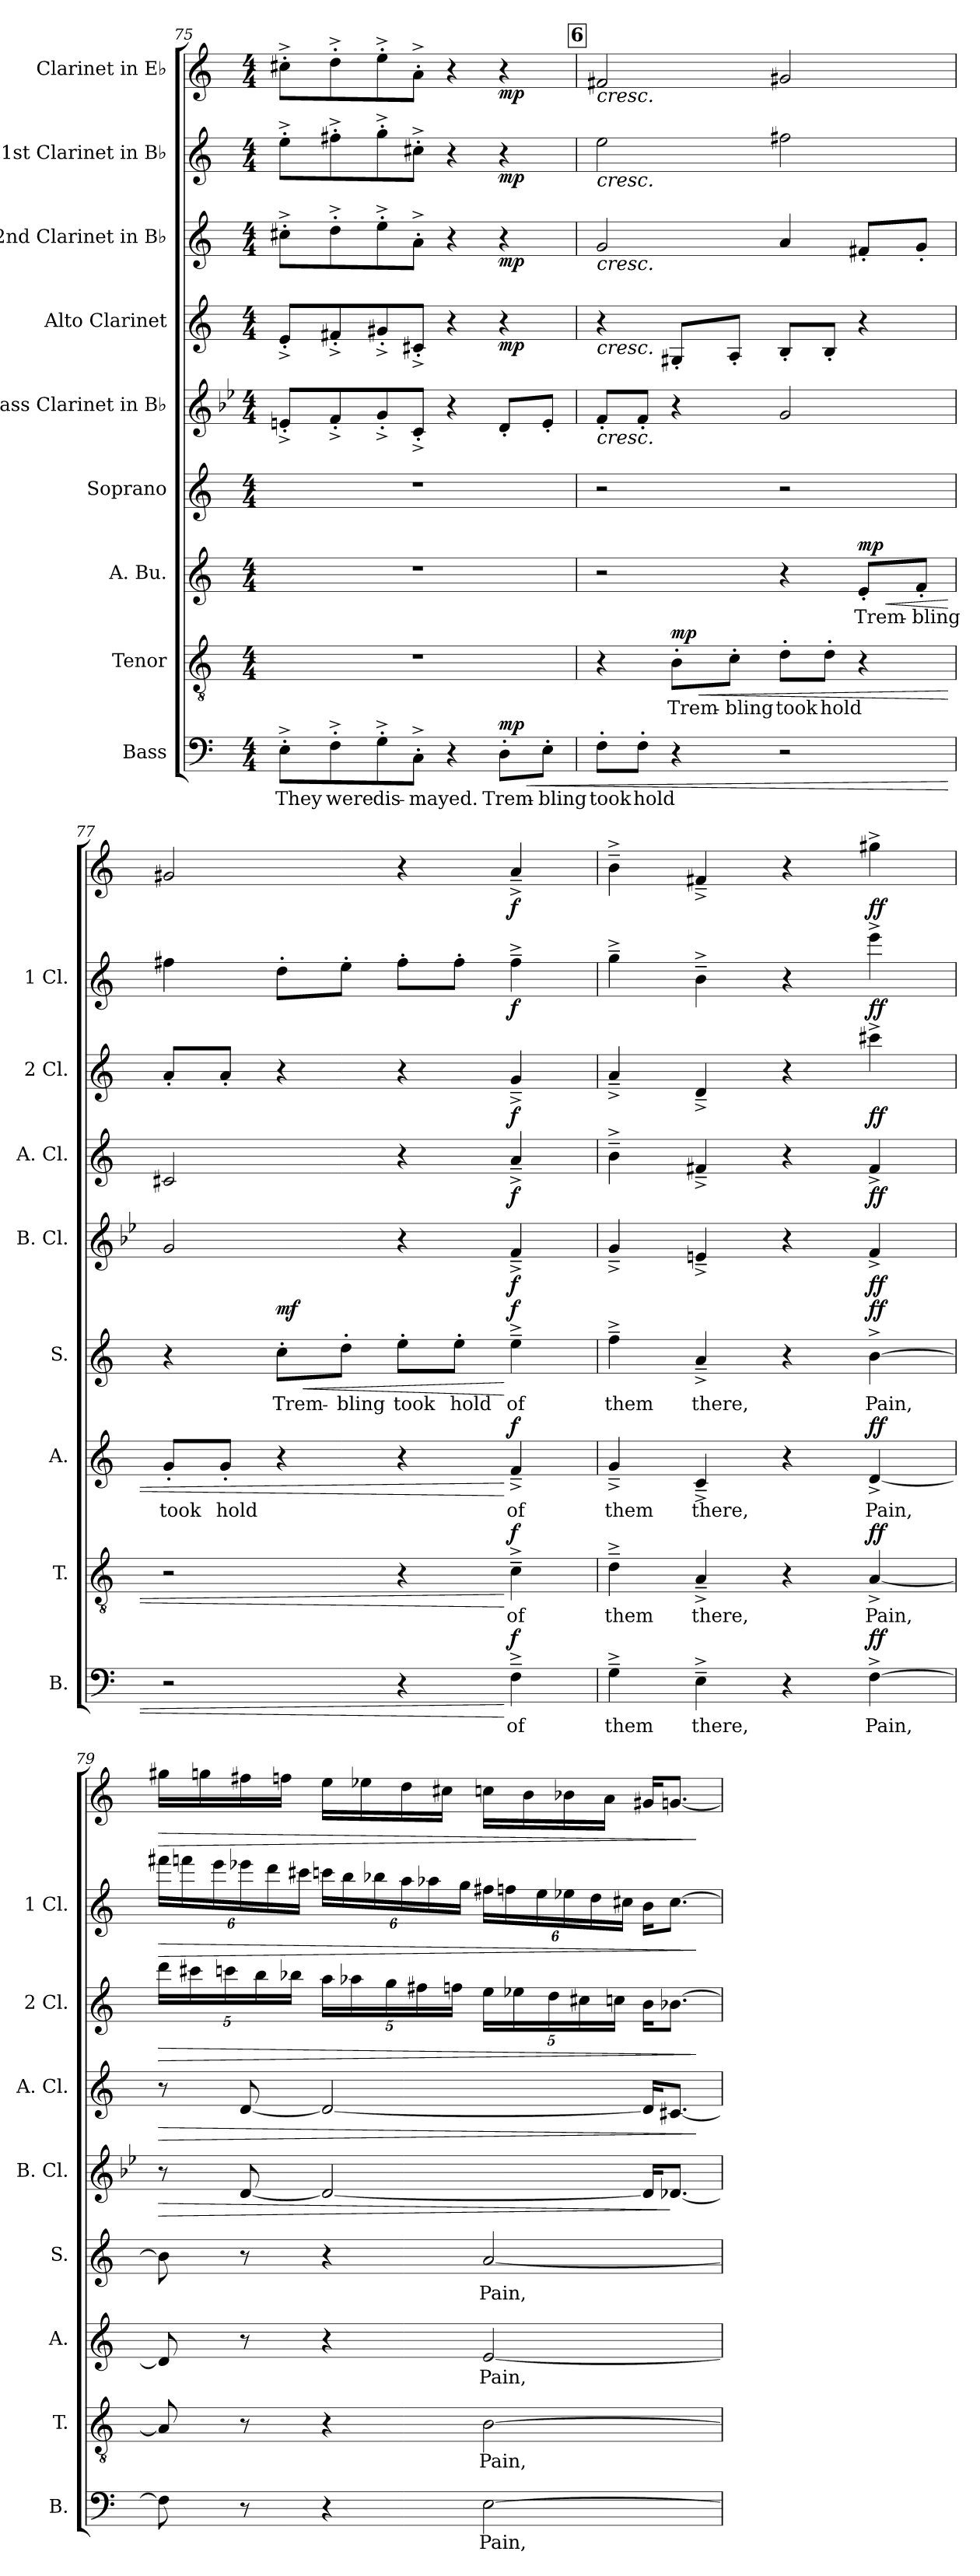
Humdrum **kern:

**kern	**text	**dynam	**kern	**text	**dynam	**kern	**text	**dynam	**kern	**text	**dynam	**kern	**dynam	**kern	**dynam	**kern	**dynam	**kern	**dynam	**kern	**dynam
*part9	*part9	*part9	*part8	*part8	*part8	*part7	*part7	*part7	*part6	*part6	*part6	*part5	*part5	*part4	*part4	*part3	*part3	*part2	*part2	*part1	*part1
*staff9	*staff9	*staff9	*staff8	*staff8	*staff8	*staff7	*staff7	*staff7	*staff6	*staff6	*staff6	*staff5	*staff5	*staff4	*staff4	*staff3	*staff3	*staff2	*staff2	*staff1	*staff1
*I"Bass	*	*	*I"Tenor	*	*	*I"A. Bu.	*	*	*I"Soprano	*	*	*I"Bass Clarinet in B♭	*	*I"Alto Clarinet	*	*I"2nd Clarinet in B♭	*	*I"1st Clarinet in B♭	*	*I"Clarinet in E♭	*
*I'B.	*	*	*I'T.	*	*	*I'A.	*	*	*I'S.	*	*	*I'B. Cl.	*	*I'A. Cl.	*	*I'2 Cl.	*	*I'1 Cl.	*	*	*
*clefF4	*	*	*clefGv2	*	*	*clefG2	*	*	*clefG2	*	*	*clefG2	*	*clefG2	*	*clefG2	*	*clefG2	*	*clefG2	*
*	*	*	*	*	*	*	*	*	*	*	*	*ITrd8c14	*	*ITrd5c9	*	*ITrd1c2	*	*ITrd1c2	*	*ITrd-2c-3	*
*k[]	*	*	*k[]	*	*	*k[]	*	*	*k[]	*	*	*k[b-e-]	*	*k[b-e-a-]	*	*k[b-e-]	*	*k[b-e-]	*	*k[b-e-a-]	*
*M4/4	*	*	*M4/4	*	*	*M4/4	*	*	*M4/4	*	*	*M4/4	*	*M4/4	*	*M4/4	*	*M4/4	*	*M4/4	*
=75	=75	=75	=75	=75	=75	=75	=75	=75	=75	=75	=75	=75	=75	=75	=75	=75	=75	=75	=75	=75	=75
!	!LO:LY:b	!	!	!	!	!	!	!	!	!	!	!	!	!	!	!	!	!	!	!	!
8E^'\L	They	.	1r	.	.	1r	.	.	1r	.	.	8En^'/L	.	8G^'/L	.	8bn^'\L	.	8dd^'\L	.	8een^'\L	.
!	!LO:LY:b	!	!	!	!	!	!	!	!	!	!	!	!	!	!	!	!	!	!	!	!
8F^'\	were	.	.	.	.	.	.	.	.	.	.	8F^'/	.	8An^'/	.	8cc^'\	.	8een^'\	.	8ff^'\	.
!	!LO:LY:b	!	!	!	!	!	!	!	!	!	!	!	!	!	!	!	!	!	!	!	!
8G^'\	dis-	.	.	.	.	.	.	.	.	.	.	8G^'/	.	8Bn^'/	.	8dd^'\	.	8ff^'\	.	8gg^'\	.
!	!LO:LY:b	!	!	!	!	!	!	!	!	!	!	!	!	!	!	!	!	!	!	!	!
8C^'\J	-mayed.	.	.	.	.	.	.	.	.	.	.	8C^'/J	.	8En^'/J	.	8g^'\J	.	8bn^'\J	.	8cc^'\J	.
4r	.	.	.	.	.	.	.	.	.	.	.	4r	.	4r	.	4r	.	4r	.	4r	.
!	!LO:LY:b	!LO:HP:b	!	!	!	!	!	!	!	!	!	!	!	!	!	!	!	!	!	!	!
!	!	!LO:DY:n=1:b	!	!	!	!	!	!	!	!	!	!	!	!	!LO:DY:b	!	!LO:DY:b	!	!LO:DY:b	!	!LO:DY:b
8D'\L	Trem-	< mp	.	.	.	.	.	.	.	.	.	8D'/L	.	4r	mp	4r	mp	4r	mp	4r	mp
!	!LO:LY:b	!	!	!	!	!	!	!	!	!	!	!	!	!	!	!	!	!	!	!	!
8E'\J	-bling	.	.	.	.	.	.	.	.	.	.	8E'/J	.	.	.	.	.	.	.	.	.
!!LO:PB:g=z
!!LO:REH:place=s1:a:B:fs=14:t=6
=76	=76	=76	=76	=76	=76	=76	=76	=76	=76	=76	=76	=76	=76	=76	=76	=76	=76	=76	=76	=76	=76
!	!LO:LY:b	!	!	!	!	!	!	!	!	!	!	!	!LO:HP:b	!	!LO:HP:b	!	!LO:HP:b	!	!LO:HP:b	!	!LO:HP:b
8F'\L	took	.	4r	.	.	2r	.	.	2r	.	.	8F'/L	<	4r	<	2f/	<	2dd\	<	2an/	<
!	!LO:LY:b	!	!	!	!	!	!	!	!	!	!	!	!	!	!	!	!	!	!	!	!
8F'\J	hold	.	.	.	.	.	.	.	.	.	.	8F'/J	.	.	.	.	.	.	.	.	.
!	!	!	!	!LO:LY:b	!LO:HP:b	!	!	!	!	!	!	!	!	!	!	!	!	!	!	!	!
!	!	!	!	!	!LO:DY:n=1:b	!	!	!	!	!	!	!	!	!	!	!	!	!	!	!	!
4r	.	.	8B'\L	Trem-	< mp	.	.	.	.	.	.	4r	.	8BBn'/L	.	.	.	.	.	.	.
!	!	!	!	!LO:LY:b	!	!	!	!	!	!	!	!	!	!	!	!	!	!	!	!	!
.	.	.	8c'\J	-bling	.	.	.	.	.	.	.	.	.	8C'/J	.	.	.	.	.	.	.
!	!	!	!	!LO:LY:b	!	!	!	!	!	!	!	!	!	!	!	!	!	!	!	!	!
2r	.	.	8d'\L	took	.	4r	.	.	2r	.	.	2G/	.	8D'/L	.	4g/	.	2een\	.	2bn/	.
!	!	!	!	!LO:LY:b	!	!	!	!	!	!	!	!	!	!	!	!	!	!	!	!	!
.	.	.	8d'\J	hold	.	.	.	.	.	.	.	.	.	8D'/J	.	.	.	.	.	.	.
!	!	!	!	!	!	!	!LO:LY:b	!LO:HP:b	!	!	!	!	!	!	!	!	!	!	!	!	!
!	!	!	!	!	!	!	!	!LO:DY:n=1:b	!	!	!	!	!	!	!	!	!	!	!	!	!
.	.	.	4r	.	.	8e'/L	Trem-	< mp	.	.	.	.	.	4r	.	8en'/L	.	.	.	.	.
!	!	!	!	!	!	!	!LO:LY:b	!	!	!	!	!	!	!	!	!	!	!	!	!	!
.	.	.	.	.	.	8f'/J	-bling	.	.	.	.	.	.	.	.	8f'/J	.	.	.	.	.
=77	=77	=77	=77	=77	=77	=77	=77	=77	=77	=77	=77	=77	=77	=77	=77	=77	=77	=77	=77	=77	=77
!	!	!	!	!	!	!	!LO:LY:b	!	!	!	!	!	!	!	!	!	!	!	!	!	!
2r	.	.	2r	.	.	8g'/L	took	.	4r	.	.	2G/	.	2En/	.	8g'/L	.	4een\	.	2bn/	.
!	!	!	!	!	!	!	!LO:LY:b	!	!	!	!	!	!	!	!	!	!	!	!	!	!
.	.	.	.	.	.	8g'/J	hold	.	.	.	.	.	.	.	.	8g'/J	.	.	.	.	.
!	!	!	!	!	!	!	!	!	!	!LO:LY:b	!LO:HP:b	!	!	!	!	!	!	!	!	!	!
!	!	!	!	!	!	!	!	!	!	!	!LO:DY:n=1:b	!	!	!	!	!	!	!	!	!	!
.	.	.	.	.	.	4r	.	.	8cc'\L	Trem-	< mf	.	.	.	.	4r	.	8cc'\L	.	.	.
!	!	!	!	!	!	!	!	!	!	!LO:LY:b	!	!	!	!	!	!	!	!	!	!	!
.	.	.	.	.	.	.	.	.	8dd'\J	-bling	.	.	.	.	.	.	.	8dd'\J	.	.	.
!	!	!	!	!	!	!	!	!	!	!LO:LY:b	!	!	!	!	!	!	!	!	!	!	!
4r	.	.	4r	.	.	4r	.	.	8ee'\L	took	.	4r	.	4r	.	4r	.	8ee'\L	.	4r	.
!	!	!	!	!	!	!	!	!	!	!LO:LY:b	!	!	!	!	!	!	!	!	!	!	!
.	.	.	.	.	.	.	.	.	8ee'\J	hold	.	.	.	.	.	.	.	8ee'\J	.	.	.
!	!LO:LY:b	!LO:DY:n=1:b	!	!LO:LY:b	!LO:DY:n=1:b	!	!LO:LY:b	!LO:DY:n=1:b	!	!LO:LY:b	!LO:DY:n=2:b	!	!LO:DY:b	!	!LO:DY:b	!	!LO:DY:b	!	!LO:DY:b	!	!LO:DY:b
4F~^\	of	[ f	4c~^\	of	[ f	4f~^/	of	[ f	4ee~^\	of	[ f	4F~^/	f	4c~^/	f	4f~^/	f	4ee~^\	f	4cc~^/	f
.	.	.	.	.	.	.	.	.	.	.	.	.	[	.	[	.	[	.	[	.	[
=78	=78	=78	=78	=78	=78	=78	=78	=78	=78	=78	=78	=78	=78	=78	=78	=78	=78	=78	=78	=78	=78
!	!LO:LY:b	!	!	!LO:LY:b	!	!	!LO:LY:b	!	!	!LO:LY:b	!	!	!	!	!	!	!	!	!	!	!
4G~^\	them	.	4d~^\	them	.	4g~^/	them	.	4ff~^\	them	.	4G~^/	.	4d~^\	.	4g~^/	.	4ff~^\	.	4dd~^\	.
!	!LO:LY:b	!	!	!LO:LY:b	!	!	!LO:LY:b	!	!	!LO:LY:b	!	!	!	!	!	!	!	!	!	!	!
4E~^\	there,	.	4A~^/	there,	.	4c~^/	there,	.	4a~^/	there,	.	4En~^/	.	4An~^/	.	4c~^/	.	4a~^\	.	4an~^/	.
4r	.	.	4r	.	.	4r	.	.	4r	.	.	4r	.	4r	.	4r	.	4r	.	4r	.
!	!LO:LY:b	!LO:DY:b	!	!LO:LY:b	!LO:DY:b	!	!LO:LY:b	!LO:DY:b	!	!LO:LY:b	!LO:DY:b	!	!LO:DY:b	!	!LO:DY:b	!	!LO:DY:b	!	!LO:DY:b	!	!LO:DY:b
[4F^\	Pain,	ff	[4A^/	Pain,	ff	[4d^/	Pain,	ff	[4b^\	Pain,	ff	4F^/	ff	4A^/	ff	4bbn^\	ff	4ddd^\	ff	4bbn^\	ff
!!LO:PB:g=z
=79	=79	=79	=79	=79	=79	=79	=79	=79	=79	=79	=79	=79	=79	=79	=79	=79	=79	=79	=79	=79	=79
!	!	!	!	!	!	!	!	!	!	!	!	!	!LO:HP:b	!	!LO:HP:b	!	!	!	!	!	!
*	*	*	*	*	*	*	*	*	*	*	*	*	*	*	*	*Xbrackettup	*	*	*	*	*
!	!	!	!	!	!	!	!	!	!	!	!	!	!	!	!	!	!LO:HP:b	!	!	!	!
*	*	*	*	*	*	*	*	*	*	*	*	*	*	*	*	*	*	*Xbrackettup	*	*	*
!	!	!	!	!	!	!	!	!	!	!	!	!	!	!	!	!	!	!	!LO:HP:b	!	!LO:HP:b
8F\]	.	.	8A/]	.	.	8d/]	.	.	8b\]	.	.	8r	>	8r	>	20ccc\LL	>	24eeen\LL	>	16bbn\LL	>
.	.	.	.	.	.	.	.	.	.	.	.	.	.	.	.	.	.	24eee-X\	.	.	.
.	.	.	.	.	.	.	.	.	.	.	.	.	.	.	.	20bbn\	.	.	.	.	.
.	.	.	.	.	.	.	.	.	.	.	.	.	.	.	.	.	.	.	.	16bb-X\	.
.	.	.	.	.	.	.	.	.	.	.	.	.	.	.	.	.	.	24ddd\	.	.	.
.	.	.	.	.	.	.	.	.	.	.	.	.	.	.	.	20bb-X\	.	.	.	.	.
8r	.	.	8r	.	.	8r	.	.	8r	.	.	[8D/	.	[8F/	.	.	.	24ddd-X\	.	16aan\	.
.	.	.	.	.	.	.	.	.	.	.	.	.	.	.	.	20aa\	.	.	.	.	.
.	.	.	.	.	.	.	.	.	.	.	.	.	.	.	.	.	.	24ccc\	.	.	.
.	.	.	.	.	.	.	.	.	.	.	.	.	.	.	.	.	.	.	.	16aa-X\JJ	.
.	.	.	.	.	.	.	.	.	.	.	.	.	.	.	.	20aa-X\JJ	.	.	.	.	.
.	.	.	.	.	.	.	.	.	.	.	.	.	.	.	.	.	.	24bbn\JJ	.	.	.
4r	.	.	4r	.	.	4r	.	.	4r	.	.	2D/_	.	2F/_	.	20gg\LL	.	24bb-X\LL	.	16gg\LL	.
.	.	.	.	.	.	.	.	.	.	.	.	.	.	.	.	.	.	24aa\	.	.	.
.	.	.	.	.	.	.	.	.	.	.	.	.	.	.	.	20gg-X\	.	.	.	.	.
.	.	.	.	.	.	.	.	.	.	.	.	.	.	.	.	.	.	.	.	16gg-X\	.
.	.	.	.	.	.	.	.	.	.	.	.	.	.	.	.	.	.	24aa-X\	.	.	.
.	.	.	.	.	.	.	.	.	.	.	.	.	.	.	.	20ff\	.	.	.	.	.
.	.	.	.	.	.	.	.	.	.	.	.	.	.	.	.	.	.	24gg\	.	16ff\	.
.	.	.	.	.	.	.	.	.	.	.	.	.	.	.	.	20een\	.	.	.	.	.
.	.	.	.	.	.	.	.	.	.	.	.	.	.	.	.	.	.	24gg-X\	.	.	.
.	.	.	.	.	.	.	.	.	.	.	.	.	.	.	.	.	.	.	.	16een\JJ	.
.	.	.	.	.	.	.	.	.	.	.	.	.	.	.	.	20ee-X\JJ	.	.	.	.	.
.	.	.	.	.	.	.	.	.	.	.	.	.	.	.	.	.	.	24ff\JJ	.	.	.
!	!LO:LY:b	!	!	!LO:LY:b	!	!	!LO:LY:b	!	!	!LO:LY:b	!	!	!	!	!	!	!	!	!	!	!
[2E\	Pain,	.	[2B\	Pain,	.	[2e/	Pain,	.	[2a/	Pain,	.	.	.	.	.	20dd\LL	.	24een\LL	.	16ee-X\LL	.
.	.	.	.	.	.	.	.	.	.	.	.	.	.	.	.	.	.	24ee-X\	.	.	.
.	.	.	.	.	.	.	.	.	.	.	.	.	.	.	.	20dd-X\	.	.	.	.	.
.	.	.	.	.	.	.	.	.	.	.	.	.	.	.	.	.	.	.	.	16dd\	.
.	.	.	.	.	.	.	.	.	.	.	.	.	.	.	.	.	.	24dd\	.	.	.
.	.	.	.	.	.	.	.	.	.	.	.	.	.	.	.	20cc\	.	.	.	.	.
.	.	.	.	.	.	.	.	.	.	.	.	.	.	.	.	.	.	24dd-X\	.	16dd-X\	.
.	.	.	.	.	.	.	.	.	.	.	.	.	.	.	.	20bn\	.	.	.	.	.
.	.	.	.	.	.	.	.	.	.	.	.	.	.	.	.	.	.	24cc\	.	.	.
.	.	.	.	.	.	.	.	.	.	.	.	.	.	.	.	.	.	.	.	16cc\JJ	.
.	.	.	.	.	.	.	.	.	.	.	.	.	.	.	.	20b-X\JJ	.	.	.	.	.
.	.	.	.	.	.	.	.	.	.	.	.	.	.	.	.	.	.	24bn\JJ	.	.	.
.	.	.	.	.	.	.	.	.	.	.	.	16D/KL]	.	16F/KL]	.	16a\KL	.	16a\KL	.	16bn/KL	.
.	.	.	.	.	.	.	.	.	.	.	.	[8.D-X/J	]	[8.En/J	.	[8.a-X\J	.	[8.b\J	.	[8.b-X/J	.
.	.	.	.	.	.	.	.	.	.	.	.	.	.	.	]	.	]	.	]	.	]
=	=	=	=	=	=	=	=	=	=	=	=	=	=	=	=	=	=	=	=	=	=
*-	*-	*-	*-	*-	*-	*-	*-	*-	*-	*-	*-	*-	*-	*-	*-	*-	*-	*-	*-	*-	*-
